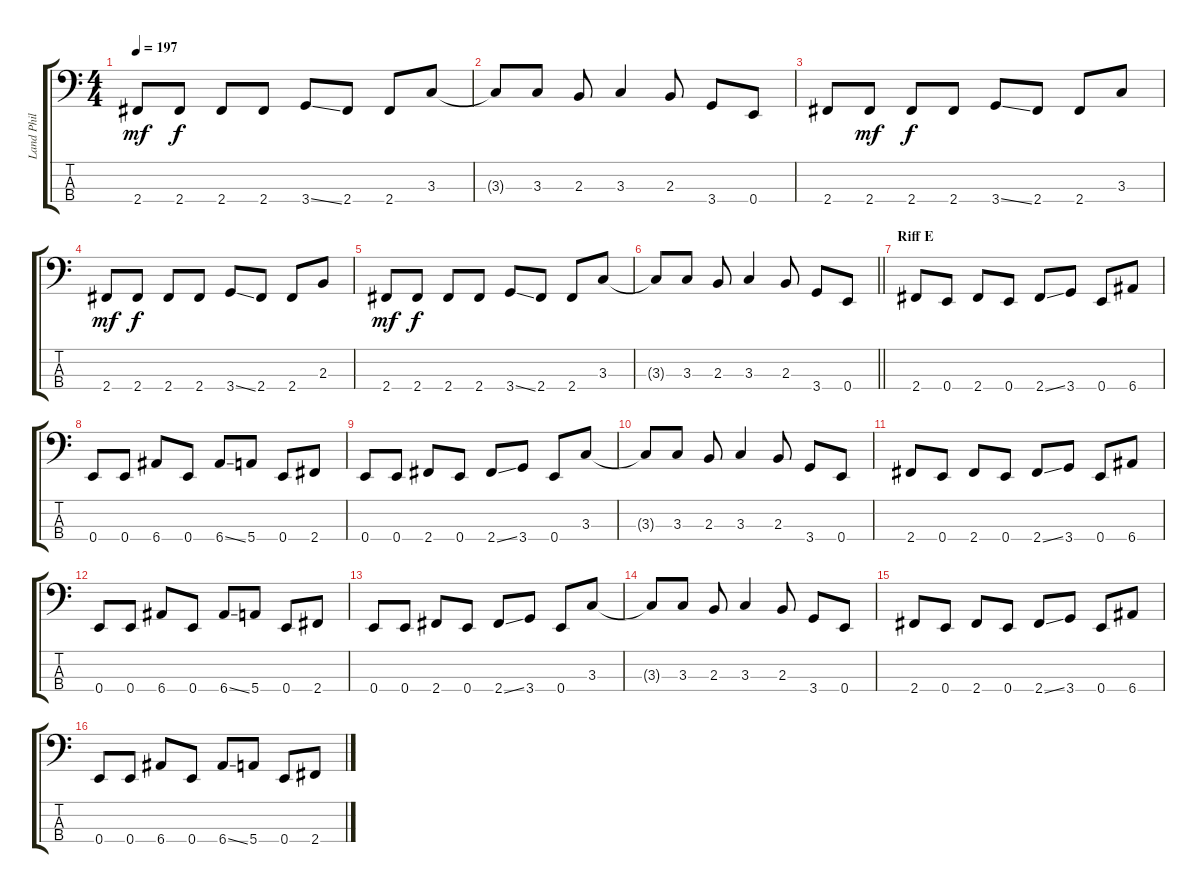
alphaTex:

\track ("Land Phil" "Land Phil") {instrument electricbasspick}
\staff {score tabs}
\tuning (G2 D2 A1 E1) {hide}
\ts (4 4)
\tempo 197
\clef f4
\ks c
2.4.8{dy mf} 2.4.8{dy f} 2.4.8 2.4.8 3.4{ss}.8 2.4.8 2.4.8 3.3.8 |
3.3{t}.8 3.3.8 2.3.8 3.3.4 2.3.8 3.4.8 0.4.8 |
2.4.8 2.4.8{dy mf} 2.4.8{dy f} 2.4.8 3.4{ss}.8 2.4.8 2.4.8 3.3.8 |
2.4.8{dy mf} 2.4.8{dy f} 2.4.8 2.4.8 3.4{ss}.8 2.4.8 2.4.8 2.3.8 |
2.4.8{dy mf} 2.4.8{dy f} 2.4.8 2.4.8 3.4{ss}.8 2.4.8 2.4.8 3.3.8 |
\barLineRight lightlight
3.3{t}.8 3.3.8 2.3.8 3.3.4 2.3.8 3.4.8 0.4.8 |
\section ("" "Riff E")
2.4.8 0.4.8 2.4.8 0.4.8 2.4{ss}.8 3.4.8 0.4.8 6.4.8 |
0.4.8 0.4.8 6.4.8 0.4.8 6.4{ss}.8 5.4.8 0.4.8 2.4.8 |
0.4.8 0.4.8 2.4.8 0.4.8 2.4{ss}.8 3.4.8 0.4.8 3.3.8 |
3.3{t}.8 3.3.8 2.3.8 3.3.4 2.3.8 3.4.8 0.4.8 |
2.4.8 0.4.8 2.4.8 0.4.8 2.4{ss}.8 3.4.8 0.4.8 6.4.8 |
0.4.8 0.4.8 6.4.8 0.4.8 6.4{ss}.8 5.4.8 0.4.8 2.4.8 |
0.4.8 0.4.8 2.4.8 0.4.8 2.4{ss}.8 3.4.8 0.4.8 3.3.8 |
3.3{t}.8 3.3.8 2.3.8 3.3.4 2.3.8 3.4.8 0.4.8 |
2.4.8 0.4.8 2.4.8 0.4.8 2.4{ss}.8 3.4.8 0.4.8 6.4.8 |
0.4.8 0.4.8 6.4.8 0.4.8 6.4{ss}.8 5.4.8 0.4.8 2.4.8
